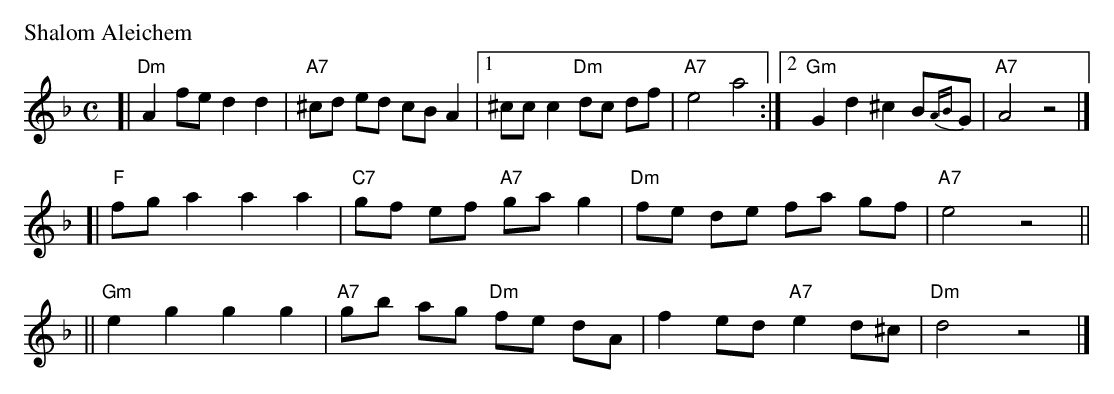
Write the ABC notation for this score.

X:1
P: Shalom Aleichem
M: C
L: a/8
K: Dm
[|"Dm"A2 fe d2 d2 \
| "A7"^cd ed cB A2 \
|1 ^cc c2 "Dm"dc df \
| "A7"e4 a4 \
:|2 "Gm"G2 d2 ^c2 B{AB}G \
| "A7"A4 z4 |]
[|"F"fg a2 a2 a2 \
| "C7"gf ef "A7"ga g2 \
| "Dm"fe de fa gf \
| "A7"e4 z4 ||
||"Gm"e2 g2 g2 g2 \
| "A7"gb ag "Dm"fe dA \
| f2 ed "A7"e2 d^c \
| "Dm"d4 z4 |]
